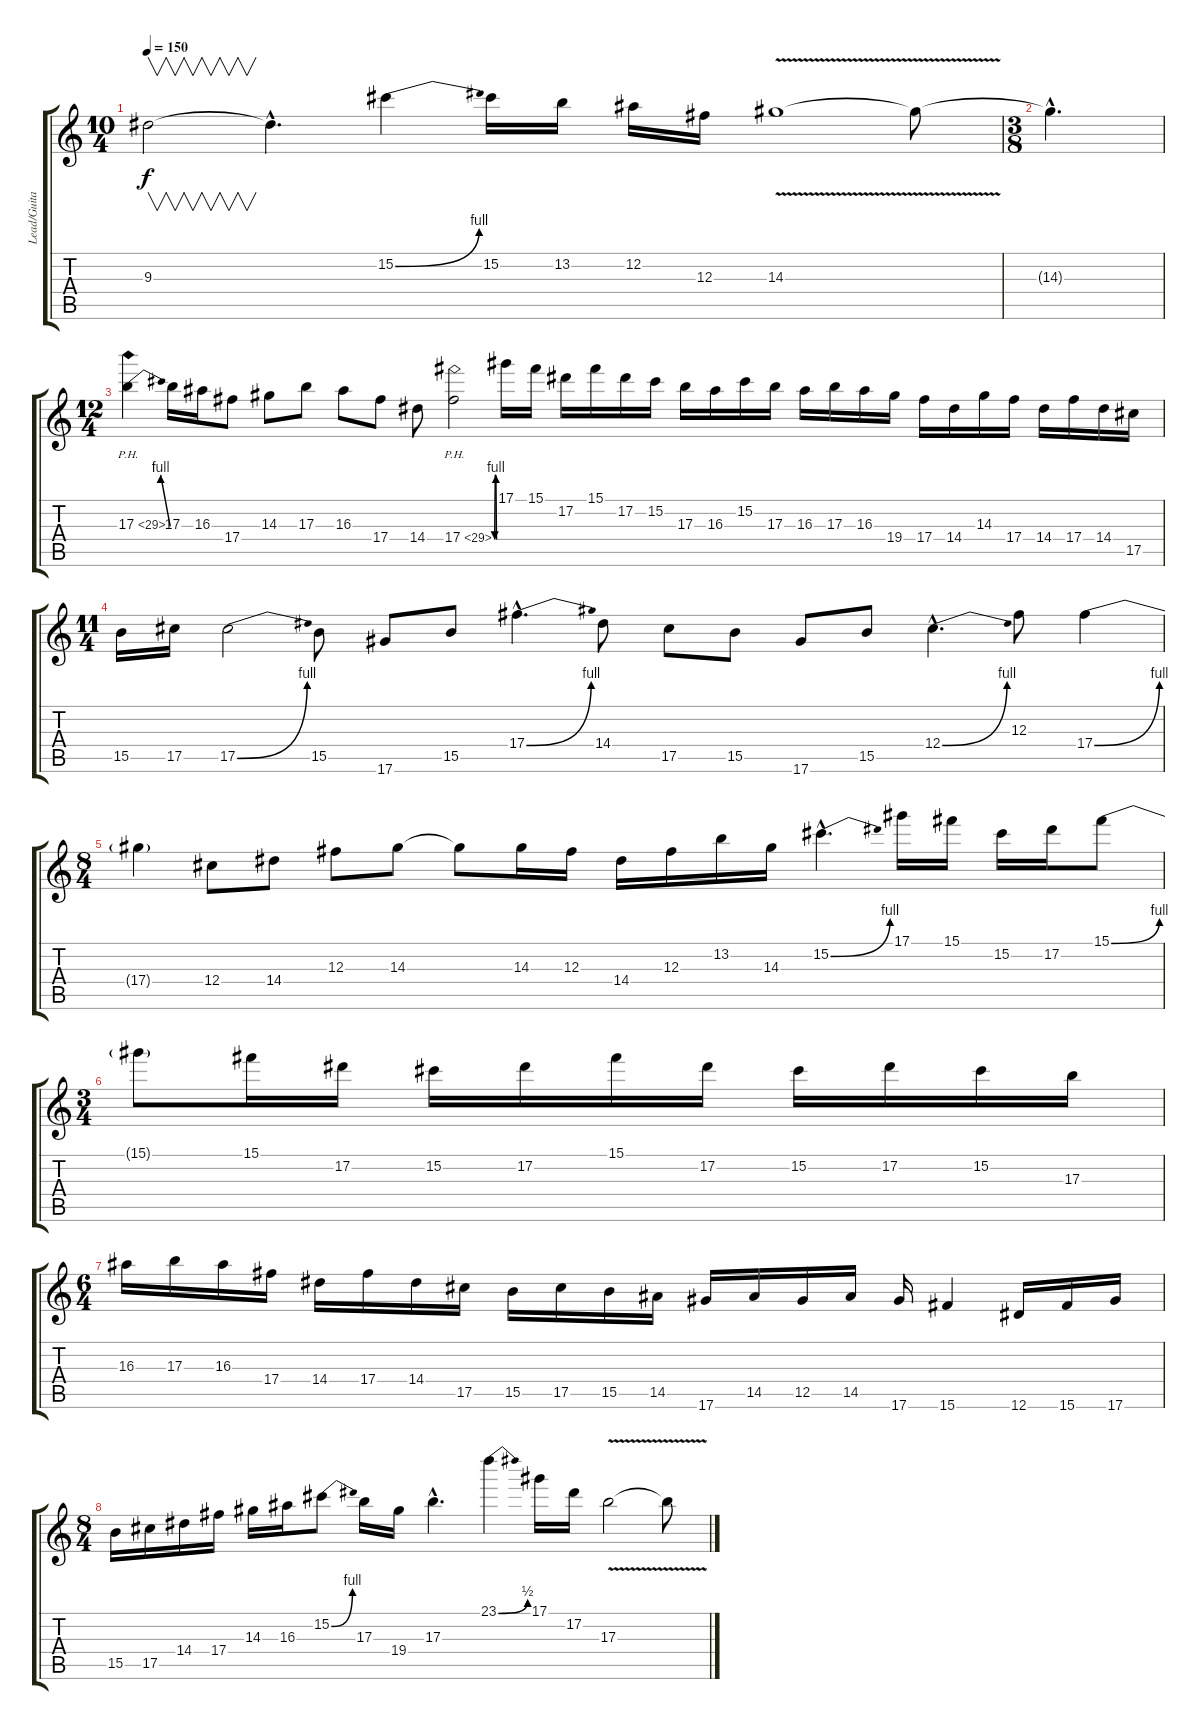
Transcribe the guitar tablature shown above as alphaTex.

\track ("Lead/Guitar solo" "Lead/Guita") {instrument overdrivenguitar}
\staff {score tabs}
\tuning (Eb4 Bb3 Gb3 Db3 Ab2 Eb2) {hide}
\ts (10 4)
\tempo 150
\clef g2
\ks c
9.3.2{v dy f} 9.3{hac t}.4{d} 15.2{be (bend 0 0 60 4)}.4 15.2.16 13.2.16 12.2.16 12.3.16 14.3{v}.1 14.3{t}.8 |
\ts (3 8)
14.3{hac t}.4{d} |
\ts (12 4)
17.3{be (bend 0 0 60 4) ph 12}.4 17.3.16 16.3.16 17.4.8 14.3.8 17.3.8 16.3.8 17.4.8 14.4.8 17.4{be (custom 0 0 15 4 30 4 45 0 60 0) ph 12}.2 17.1.16 15.1.16 17.2.16 15.1.16 17.2.16 15.2.16 17.3.16 16.3.16 15.2.16 17.3.16 16.3.16 17.3.16 16.3.16 19.4.16 17.4.16 14.4.16 14.3.16 17.4.16 14.4.16 17.4.16 14.4.16 17.5.16 |
\ts (11 4)
15.5.16 17.5.16 17.5{be (bend 0 0 60 4)}.2 15.5.8 17.6.8 15.5.8 17.4{be (bend 0 0 60 4) hac}.4{d} 14.4.8 17.5.8 15.5.8 17.6.8 15.5.8 12.4{be (bend 0 0 60 4) hac}.4{d} 12.3.8 17.4{be (bend 0 0 60 4)}.4 |
\ts (8 4)
17.4{t}.4 12.4.8 14.4.8 12.3.8 14.3.8 14.3{t}.8 14.3.16 12.3.16 14.4.16 12.3.16 13.2.16 14.3.16 15.2{be (bend 0 0 60 4) hac}.4{d} 17.1.16 15.1.16 15.2.16 17.2.16 15.1{be (bend 0 0 60 4)}.8 |
\ts (3 4)
15.1{t}.8 15.1.16 17.2.16 15.2.16 17.2.16 15.1.16 17.2.16 15.2.16 17.2.16 15.2.16 17.3.16 |
\ts (6 4)
16.3.16 17.3.16 16.3.16 17.4.16 14.4.16 17.4.16 14.4.16 17.5.16 15.5.16 17.5.16 15.5.16 14.5.16 17.6.16 14.5.16 12.5.16 14.5.16 17.6.16 15.6.4 12.6.16 15.6.16 17.6.16 |
\ts (8 4)
15.5.16 17.5.16 14.4.16 17.4.16 14.3.16 16.3.16 15.2{be (bend 0 0 60 4)}.8 17.3.16 19.4.16 17.3{hac}.4{d} 23.1{be (bend 0 0 60 2)}.4 17.1.16 17.2.16 17.3{v}.2 17.3{t}.8
